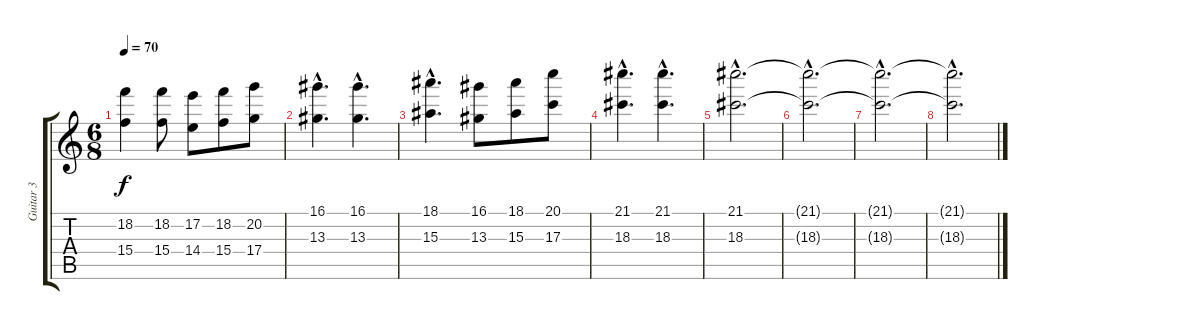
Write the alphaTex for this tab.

\track ("Guitar 3" "Guitar 3") {instrument distortionguitar}
\staff {score tabs}
\tuning (E4 B3 G3 D3 A2 D2) {hide}
\ts (6 8)
\tempo 70
\clef g2
\ks c
(18.2 15.4).4{dy f} (18.2 15.4).8 (17.2 14.4).8 (18.2 15.4).8 (20.2 17.4).8 |
(16.1{hac} 13.3{hac}).4{d} (16.1{hac} 13.3{hac}).4{d} |
(18.1{hac} 15.3{hac}).4{d} (16.1 13.3).8 (18.1 15.3).8 (20.1 17.3).8 |
(21.1{hac} 18.3{hac}).4{d} (21.1{hac} 18.3{hac}).4{d} |
(21.1{hac} 18.3{hac}).2{d} |
(21.1{hac t} 18.3{hac t}).2{d} |
(21.1{hac t} 18.3{hac t}).2{d} |
(21.1{hac t} 18.3{hac t}).2{d}
